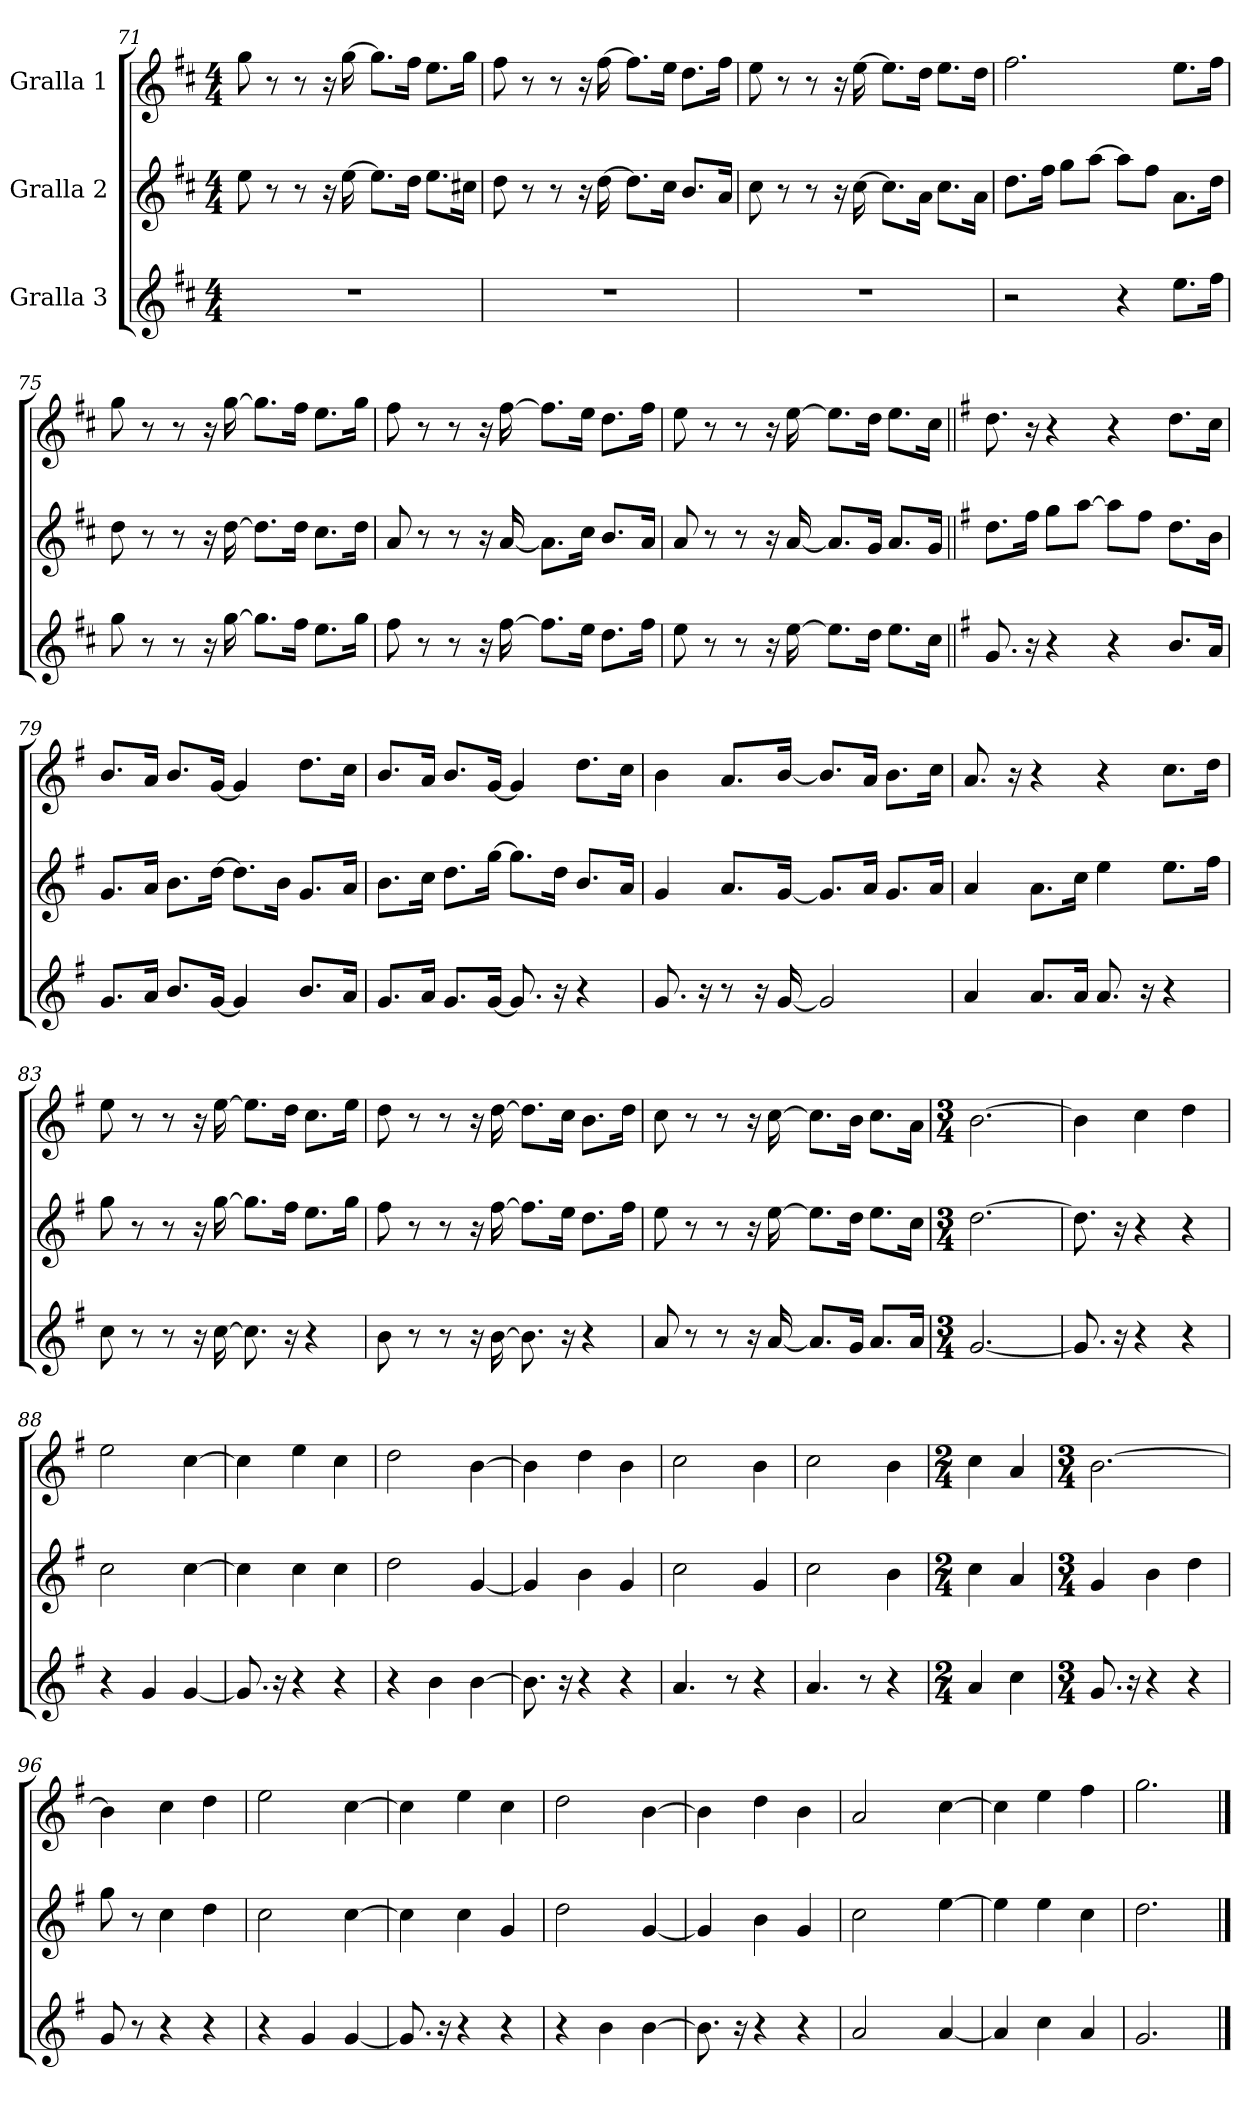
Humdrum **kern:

**kern	**kern	**kern
*part3	*part2	*part1
*staff3	*staff2	*staff1
*I"Gralla 3	*I"Gralla 2	*I"Gralla 1
*clefG2	*clefG2	*clefG2
*ITrd-7c-12	*	*
*k[f#c#]	*k[f#c#]	*k[f#c#]
*D:	*D:	*D:
*M4/4	*M4/4	*M4/4
=71	=71	=71
1r	8ee\	8gg\
.	8r	8r
.	8r	8r
.	16r	16r
.	[16ee\	[16gg\
.	8.ee\L]	8.gg\L]
.	16dd\Jk	16ff#\Jk
.	8.ee\L	8.ee\L
.	16cc#X\Jk	16gg\Jk
=72	=72	=72
1r	8dd\	8ff#\
.	8r	8r
.	8r	8r
.	16r	16r
.	[16dd\	[16ff#\
.	8.dd\L]	8.ff#\L]
.	16cc#\Jk	16ee\Jk
.	8.b/L	8.dd\L
.	16a/Jk	16ff#\Jk
=73	=73	=73
1r	8cc#\	8ee\
.	8r	8r
.	8r	8r
.	16r	16r
.	[16cc#\	[16ee\
.	8.cc#\L]	8.ee\L]
.	16a\Jk	16dd\Jk
.	8.cc#\L	8.ee\L
.	16a\Jk	16dd\Jk
!!LO:PB:g=z
=74	=74	=74
2r	8.dd\L	2.ff#\
.	16ff#\Jk	.
.	8gg\L	.
.	[8aa\J	.
4r	8aa\L]	.
.	8ff#\J	.
8.eee\L	8.a\L	8.ee\L
16fff#\Jk	16dd\Jk	16ff#\Jk
=75	=75	=75
8ggg\	8dd\	8gg\
8r	8r	8r
8r	8r	8r
16r	16r	16r
[16ggg\	[16dd\	[16gg\
8.ggg\L]	8.dd\L]	8.gg\L]
16fff#\Jk	16dd\Jk	16ff#\Jk
8.eee\L	8.cc#\L	8.ee\L
16ggg\Jk	16dd\Jk	16gg\Jk
=76	=76	=76
8fff#\	8a/	8ff#\
8r	8r	8r
8r	8r	8r
16r	16r	16r
[16fff#\	[16a/	[16ff#\
8.fff#\L]	8.a\L]	8.ff#\L]
16eee\Jk	16cc#\Jk	16ee\Jk
8.ddd\L	8.b/L	8.dd\L
16fff#\Jk	16a/Jk	16ff#\Jk
!!LO:LB:g=z
=77	=77	=77
8eee\	8a/	8ee\
8r	8r	8r
8r	8r	8r
16r	16r	16r
[16eee\	[16a/	[16ee\
8.eee\L]	8.a/L]	8.ee\L]
16ddd\Jk	16g/Jk	16dd\Jk
8.eee\L	8.a/L	8.ee\L
16ccc#\Jk	16g/Jk	16cc#\Jk
=78||	=78||	=78||
*k[f#]	*k[f#]	*k[f#]
*G:	*G:	*G:
8.gg/	8.dd\L	8.dd\
16r	16ff#\Jk	16r
4r	8gg\L	4r
.	[8aa\J	.
4r	8aa\L]	4r
.	8ff#\J	.
8.bb/L	8.dd\L	8.dd\L
16aa/Jk	16b\Jk	16cc\Jk
=79	=79	=79
8.gg/L	8.g/L	8.b/L
16aa/Jk	16a/Jk	16a/Jk
8.bb/L	8.b\L	8.b/L
[16gg/Jk	[16dd\Jk	[16g/Jk
4gg/]	8.dd\L]	4g/]
.	16b\Jk	.
8.bb/L	8.g/L	8.dd\L
16aa/Jk	16a/Jk	16cc\Jk
=80	=80	=80
8.gg/L	8.b\L	8.b/L
16aa/Jk	16cc\Jk	16a/Jk
8.gg/L	8.dd\L	8.b/L
[16gg/Jk	[16gg\Jk	[16g/Jk
8.gg/]	8.gg\L]	4g/]
16r	16dd\Jk	.
4r	8.b/L	8.dd\L
.	16a/Jk	16cc\Jk
!!LO:LB:g=z
=81	=81	=81
8.gg/	4g/	4b\
16r	.	.
8r	8.a/L	8.a/L
16r	.	.
[16gg/	[16g/Jk	[16b/Jk
2gg/]	8.g/L]	8.b/L]
.	16a/Jk	16a/Jk
.	8.g/L	8.b\L
.	16a/Jk	16cc\Jk
=82	=82	=82
4aa/	4a/	8.a/
.	.	16r
8.aa/L	8.a\L	4r
16aa/Jk	16cc\Jk	.
8.aa/	4ee\	4r
16r	.	.
4r	8.ee\L	8.cc\L
.	16ff#\Jk	16dd\Jk
!!LO:LB:g=z
=83	=83	=83
8ccc\	8gg\	8ee\
8r	8r	8r
8r	8r	8r
16r	16r	16r
[16ccc\	[16gg\	[16ee\
8.ccc\]	8.gg\L]	8.ee\L]
16r	16ff#\Jk	16dd\Jk
4r	8.ee\L	8.cc\L
.	16gg\Jk	16ee\Jk
=84	=84	=84
8bb\	8ff#\	8dd\
8r	8r	8r
8r	8r	8r
16r	16r	16r
[16bb\	[16ff#\	[16dd\
8.bb\]	8.ff#\L]	8.dd\L]
16r	16ee\Jk	16cc\Jk
4r	8.dd\L	8.b\L
.	16ff#\Jk	16dd\Jk
=85	=85	=85
8aa/	8ee\	8cc\
8r	8r	8r
8r	8r	8r
16r	16r	16r
[16aa/	[16ee\	[16cc\
8.aa/L]	8.ee\L]	8.cc\L]
16gg/Jk	16dd\Jk	16b\Jk
8.aa/L	8.ee\L	8.cc\L
16aa/Jk	16cc\Jk	16a\Jk
!!LO:PB:g=z
=86	=86	=86
*M3/4	*M3/4	*M3/4
*	*	*MM200
[2.gg/	[2.dd\	[2.b\
=87	=87	=87
8.gg/]	8.dd\]	4b\]
16r	16r	.
4r	4r	4cc\
4r	4r	4dd\
=88	=88	=88
4r	2cc\	2ee\
4gg/	.	.
[4gg/	[4cc\	[4cc\
=89	=89	=89
8.gg/]	4cc\]	4cc\]
16r	.	.
4r	4cc\	4ee\
4r	4cc\	4cc\
=90	=90	=90
4r	2dd\	2dd\
4bb\	.	.
[4bb\	[4g/	[4b\
=91	=91	=91
8.bb\]	4g/]	4b\]
16r	.	.
4r	4b\	4dd\
4r	4g/	4b\
=92	=92	=92
4.aa/	2cc\	2cc\
8r	.	.
4r	4g/	4b\
!!LO:LB:g=z
=93	=93	=93
4.aa/	2cc\	2cc\
8r	.	.
4r	4b\	4b\
=94	=94	=94
*M2/4	*M2/4	*M2/4
4aa/	4cc\	4cc\
4ccc\	4a/	4a/
=95	=95	=95
*M3/4	*M3/4	*M3/4
8.gg/	4g/	[2.b\
16r	.	.
4r	4b\	.
4r	4dd\	.
=96	=96	=96
8gg/	8gg\	4b\]
8r	8r	.
4r	4cc\	4cc\
4r	4dd\	4dd\
=97	=97	=97
4r	2cc\	2ee\
4gg/	.	.
[4gg/	[4cc\	[4cc\
!!LO:LB:g=z
=98	=98	=98
8.gg/]	4cc\]	4cc\]
16r	.	.
4r	4cc\	4ee\
4r	4g/	4cc\
=99	=99	=99
4r	2dd\	2dd\
4bb\	.	.
[4bb\	[4g/	[4b\
=100	=100	=100
8.bb\]	4g/]	4b\]
16r	.	.
4r	4b\	4dd\
4r	4g/	4b\
=101	=101	=101
!	!	!LO:TX:b:t=rit.
*	*	*^
2aa/	2cc\	2a/	4ryy
*	*	*MM192	*
.	.	.	2ryy
[4aa/	[4ee\	[4cc\	.
*	*	*v	*v
=102	=102	=102
4aa/]	4ee\]	4cc\]
4ccc\	4ee\	4ee\
4aa/	4cc\	4ff#\
=103	=103	=103
2.gg/	2.dd\	2.gg\
==	==	==
*-	*-	*-
